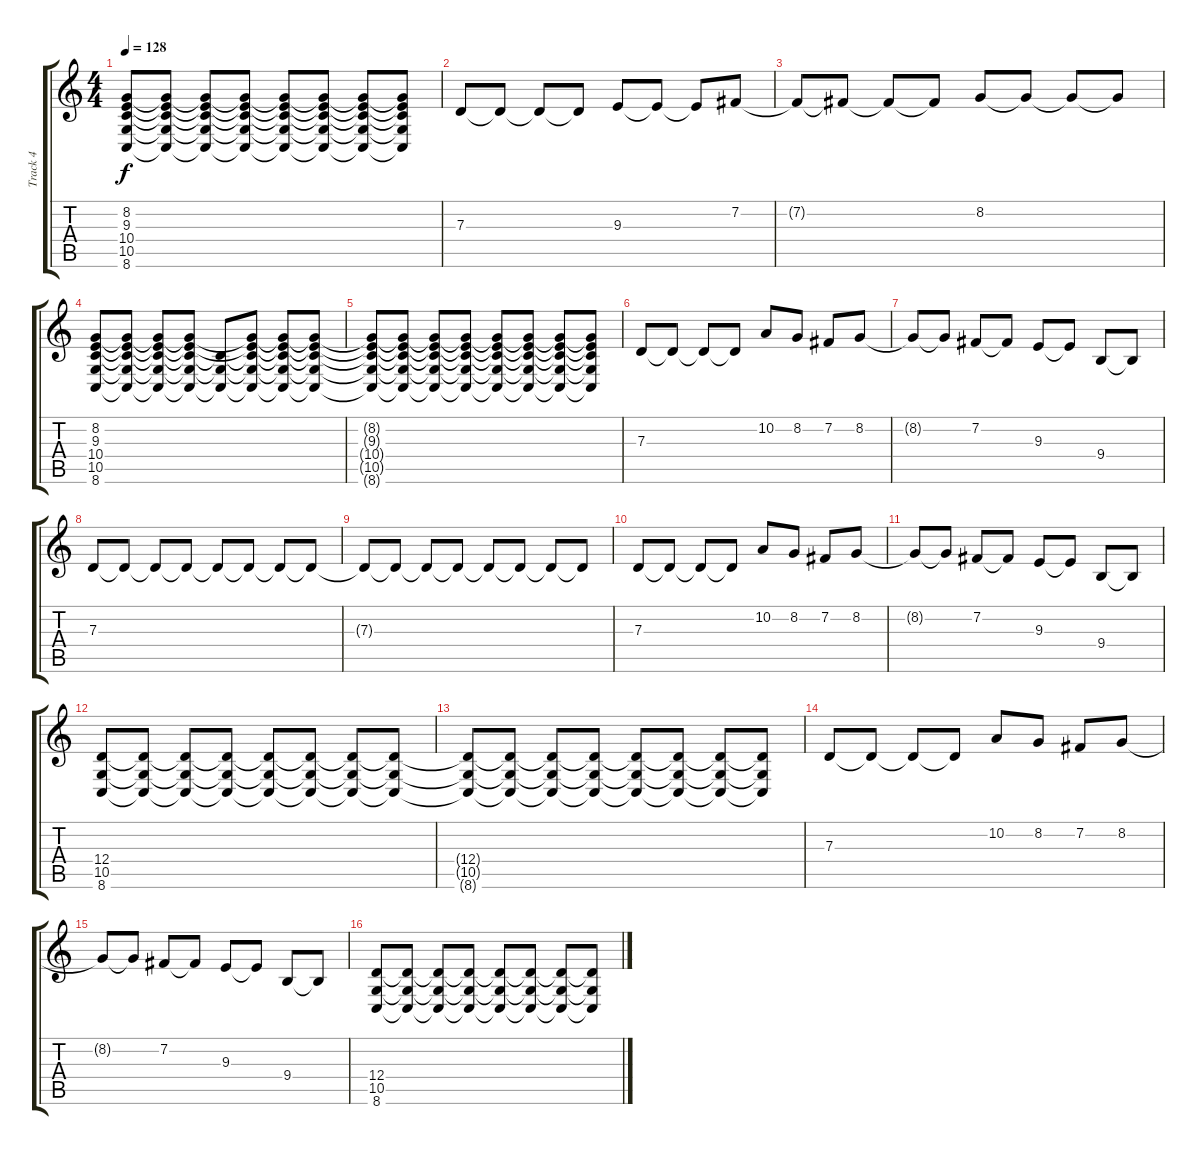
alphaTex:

\track ("Track 4" "Track 4") {instrument cello}
\staff {score tabs}
\tuning (E4 B3 G3 D3 A2 E2) {hide}
\ts (4 4)
\tempo 128
\clef g2
\ks c
(8.2{t} 9.3{t} 10.4{t} 10.5{t} 8.6{t}).8{dy f} (8.2{t} 9.3{t} 10.4{t} 10.5{t} 8.6{t}).8 (8.2{t} 9.3{t} 10.4{t} 10.5{t} 8.6{t}).8 (8.2{t} 9.3{t} 10.4{t} 10.5{t} 8.6{t}).8 (8.2{t} 9.3{t} 10.4{t} 10.5{t} 8.6{t}).8 (8.2{t} 9.3{t} 10.4{t} 10.5{t} 8.6{t}).8 (8.2{t} 9.3{t} 10.4{t} 10.5{t} 8.6{t}).8 (8.2{t} 9.3{t} 10.4{t} 10.5{t} 8.6{t}).8 |
7.3.8 7.3{t}.8 7.3{t}.8 7.3{t}.8 9.3.8 9.3{t}.8 9.3{t}.8 7.2.8 |
7.2{t}.8 7.2{t}.8 7.2{t}.8 7.2{t}.8 8.2.8 8.2{t}.8 8.2{t}.8 8.2{t}.8 |
(8.2 9.3 10.4 10.5 8.6).8 (8.2{t} 9.3{t} 10.4{t} 10.5{t} 8.6{t}).8 (8.2{t} 9.3{t} 10.4{t} 10.5{t} 8.6{t}).8 (8.2{t} 9.3{t} 10.4{t} 10.5{t} 8.6{t}).8 (10.4{t} 10.5{t} 8.6{t}).8 (8.2{t} 9.3{t} 10.4{t} 10.5{t} 8.6{t}).8 (8.2{t} 9.3{t} 10.4{t} 10.5{t} 8.6{t}).8 (8.2{t} 9.3{t} 10.4{t} 10.5{t} 8.6{t}).8 |
(8.2{t} 9.3{t} 10.4{t} 10.5{t} 8.6{t}).8 (8.2{t} 9.3{t} 10.4{t} 10.5{t} 8.6{t}).8 (8.2{t} 9.3{t} 10.4{t} 10.5{t} 8.6{t}).8 (8.2{t} 9.3{t} 10.4{t} 10.5{t} 8.6{t}).8 (8.2{t} 9.3{t} 10.4{t} 10.5{t} 8.6{t}).8 (8.2{t} 9.3{t} 10.4{t} 10.5{t} 8.6{t}).8 (8.2{t} 9.3{t} 10.4{t} 10.5{t} 8.6{t}).8 (8.2{t} 9.3{t} 10.4{t} 10.5{t} 8.6{t}).8 |
7.3.8 7.3{t}.8 7.3{t}.8 7.3{t}.8 10.2.8 8.2.8 7.2.8 8.2.8 |
8.2{t}.8 8.2{t}.8 7.2.8 7.2{t}.8 9.3.8 9.3{t}.8 9.4.8 9.4{t}.8 |
7.3.8 7.3{t}.8 7.3{t}.8 7.3{t}.8 7.3{t}.8 7.3{t}.8 7.3{t}.8 7.3{t}.8 |
7.3{t}.8 7.3{t}.8 7.3{t}.8 7.3{t}.8 7.3{t}.8 7.3{t}.8 7.3{t}.8 7.3{t}.8 |
7.3.8 7.3{t}.8 7.3{t}.8 7.3{t}.8 10.2.8 8.2.8 7.2.8 8.2.8 |
8.2{t}.8 8.2{t}.8 7.2.8 7.2{t}.8 9.3.8 9.3{t}.8 9.4.8 9.4{t}.8 |
(12.4 10.5 8.6).8 (12.4{t} 10.5{t} 8.6{t}).8 (12.4{t} 10.5{t} 8.6{t}).8 (12.4{t} 10.5{t} 8.6{t}).8 (12.4{t} 10.5{t} 8.6{t}).8 (12.4{t} 10.5{t} 8.6{t}).8 (12.4{t} 10.5{t} 8.6{t}).8 (12.4{t} 10.5{t} 8.6{t}).8 |
(12.4{t} 10.5{t} 8.6{t}).8 (12.4{t} 10.5{t} 8.6{t}).8 (12.4{t} 10.5{t} 8.6{t}).8 (12.4{t} 10.5{t} 8.6{t}).8 (12.4{t} 10.5{t} 8.6{t}).8 (12.4{t} 10.5{t} 8.6{t}).8 (12.4{t} 10.5{t} 8.6{t}).8 (12.4{t} 10.5{t} 8.6{t}).8 |
7.3.8 7.3{t}.8 7.3{t}.8 7.3{t}.8 10.2.8 8.2.8 7.2.8 8.2.8 |
8.2{t}.8 8.2{t}.8 7.2.8 7.2{t}.8 9.3.8 9.3{t}.8 9.4.8 9.4{t}.8 |
(12.4 10.5 8.6).8 (12.4{t} 10.5{t} 8.6{t}).8 (12.4{t} 10.5{t} 8.6{t}).8 (12.4{t} 10.5{t} 8.6{t}).8 (12.4{t} 10.5{t} 8.6{t}).8 (12.4{t} 10.5{t} 8.6{t}).8 (12.4{t} 10.5{t} 8.6{t}).8 (12.4{t} 10.5{t} 8.6{t}).8
